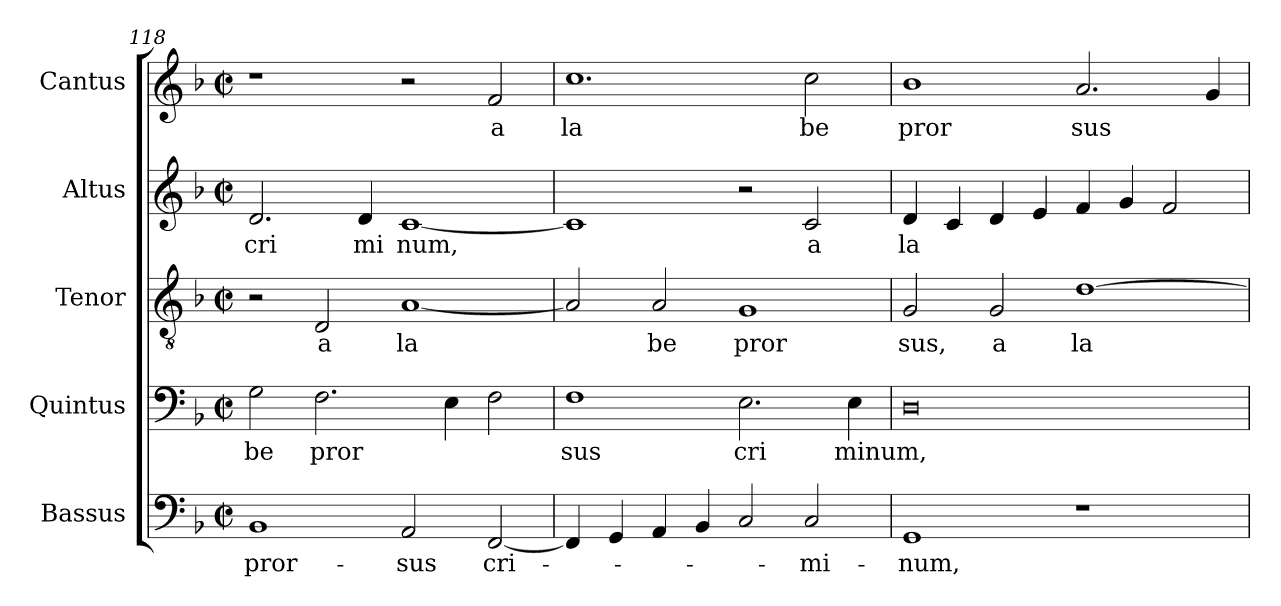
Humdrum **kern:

**kern	**text	**kern	**text	**kern	**text	**kern	**text	**kern	**text
*part5	*part5	*part4	*part4	*part3	*part3	*part2	*part2	*part1	*part1
*staff5	*staff5	*staff4	*staff4	*staff3	*staff3	*staff2	*staff2	*staff1	*staff1
*I"Bassus	*	*I"Quintus	*	*I"Tenor	*	*I"Altus	*	*I"Cantus	*
!!LO:LB:g=z
*clefF4	*	*clefF4	*	*clefGv2	*	*clefG2	*	*clefG2	*
*k[b-]	*	*k[b-]	*	*k[b-]	*	*k[b-]	*	*k[b-]	*
*F:	*	*F:	*	*F:	*	*F:	*	*F:	*
*M2/2	*	*M2/2	*	*M2/2	*	*M2/2	*	*M2/2	*
*met(c|)	*	*met(c|)	*	*met(c|)	*	*met(c|)	*	*met(c|)	*
=118	=118	=118	=118	=118	=118	=118	=118	=118	=118
!	!LO:LY:b:cj	!	!LO:LY:b:cj	!	!	!	!LO:LY:b:cj	!	!
1BB-	pror-	2G\	-be	2r	.	2.d/	cri	1r	.
!	!	!	!LO:LY:b	!	!LO:LY:b:cj	!	!	!	!
.	.	2.F\	pror	2D/	a	.	.	.	.
!	!	!	!	!	!	!	!LO:LY:b:cj	!	!
.	.	.	.	.	.	4d/	mi	.	.
!	!LO:LY:b:cj	!	!	!	!LO:LY:b:cj	!	!LO:LY:b	!	!
2AA/	-sus	.	.	[<1A	la	[<1c	num,	2r	.
.	.	4E\	.	.	.	.	.	.	.
!	!LO:LY:b	!	!	!	!	!	!	!	!LO:LY:b:cj
[<2FF/	cri-	2F\	.	.	.	.	.	2f/	a
=119	=119	=119	=119	=119	=119	=119	=119	=119	=119
!	!	!	!LO:LY:b:cj	!	!	!	!	!	!LO:LY:b:cj
4FF/]	.	1F	sus	2A/]	.	1c]	.	1.cc	la
4GG/	.	.	.	.	.	.	.	.	.
!	!	!	!	!	!LO:LY:b:cj	!	!	!	!
4AA/	.	.	.	2A/	be	.	.	.	.
4BB-/	.	.	.	.	.	.	.	.	.
!	!	!	!LO:LY:b:cj	!	!LO:LY:b:cj	!	!	!	!
2C/	.	2.E\	cri	1G	pror	2r	.	.	.
!	!LO:LY:b:cj	!	!	!	!	!	!LO:LY:b:cj	!	!LO:LY:b:cj
2C/	-mi-	.	.	.	.	2c/	a	2cc\	be
!	!	!	!LO:LY:b	!	!	!	!	!	!
.	.	4E\	minum,	.	.	.	.	.	.
=120	=120	=120	=120	=120	=120	=120	=120	=120	=120
!	!LO:LY:b:cj	!	!	!	!LO:LY:b:cj	!	!LO:LY:b:cj	!	!LO:LY:b:cj
1GG	-num,	0D	.	2G/	sus,	4d/	la	1b-	pror
.	.	.	.	.	.	4c/	.	.	.
!	!	!	!	!	!LO:LY:b:cj	!	!	!	!
.	.	.	.	2G/	a	4d/	.	.	.
.	.	.	.	.	.	4e/	.	.	.
!	!	!	!	!	!LO:LY:b:cj	!	!	!	!LO:LY:b
1r	.	.	.	[>1d	la	4f/	.	2.a/	sus
.	.	.	.	.	.	4g/	.	.	.
.	.	.	.	.	.	2f/	.	.	.
.	.	.	.	.	.	.	.	4g/	.
=	=	=	=	=	=	=	=	=	=
*-	*-	*-	*-	*-	*-	*-	*-	*-	*-
